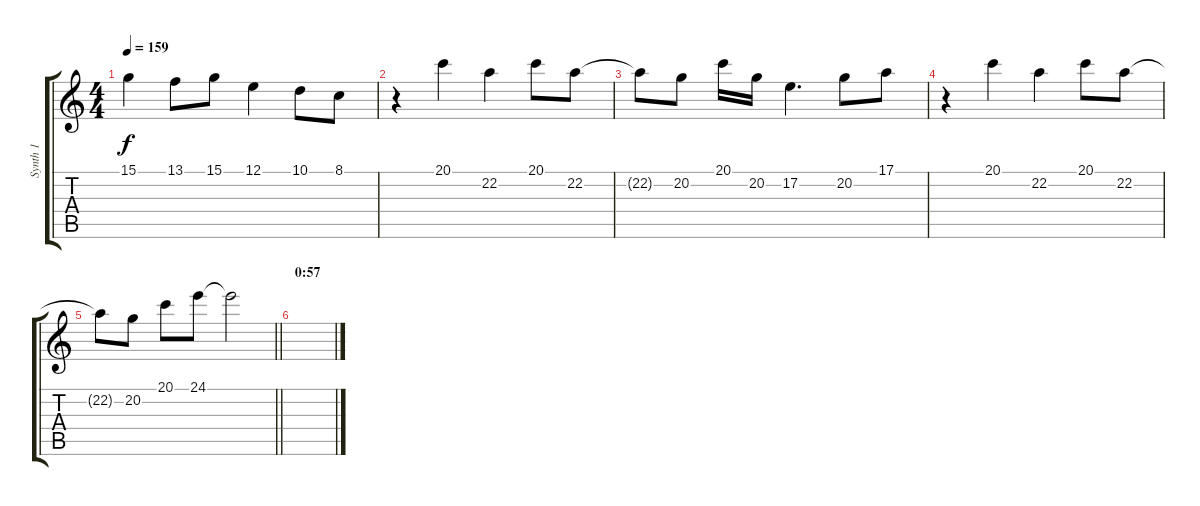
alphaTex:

\track ("Synth 1" "Synth 1") {instrument pad4choir}
\staff {score tabs}
\tuning (E4 B3 G3 D3 A2 E2) {hide}
\ts (4 4)
\tempo 159
\clef g2
\ks c
15.1{t}.4{dy f} 13.1.8 15.1.8 12.1.4 10.1.8 8.1.8 |
r.4 20.1.4 22.2.4 20.1.8 22.2.8 |
22.2{t}.8 20.2.8 20.1.16 20.2.16 17.2.4{d} 20.2.8 17.1.8 |
r.4 20.1.4 22.2.4 20.1.8 22.2.8 |
\barLineRight lightlight
22.2{t}.8 20.2.8 20.1.8 24.1.8 24.1{t}.2 |
\section ("" "0:57")
